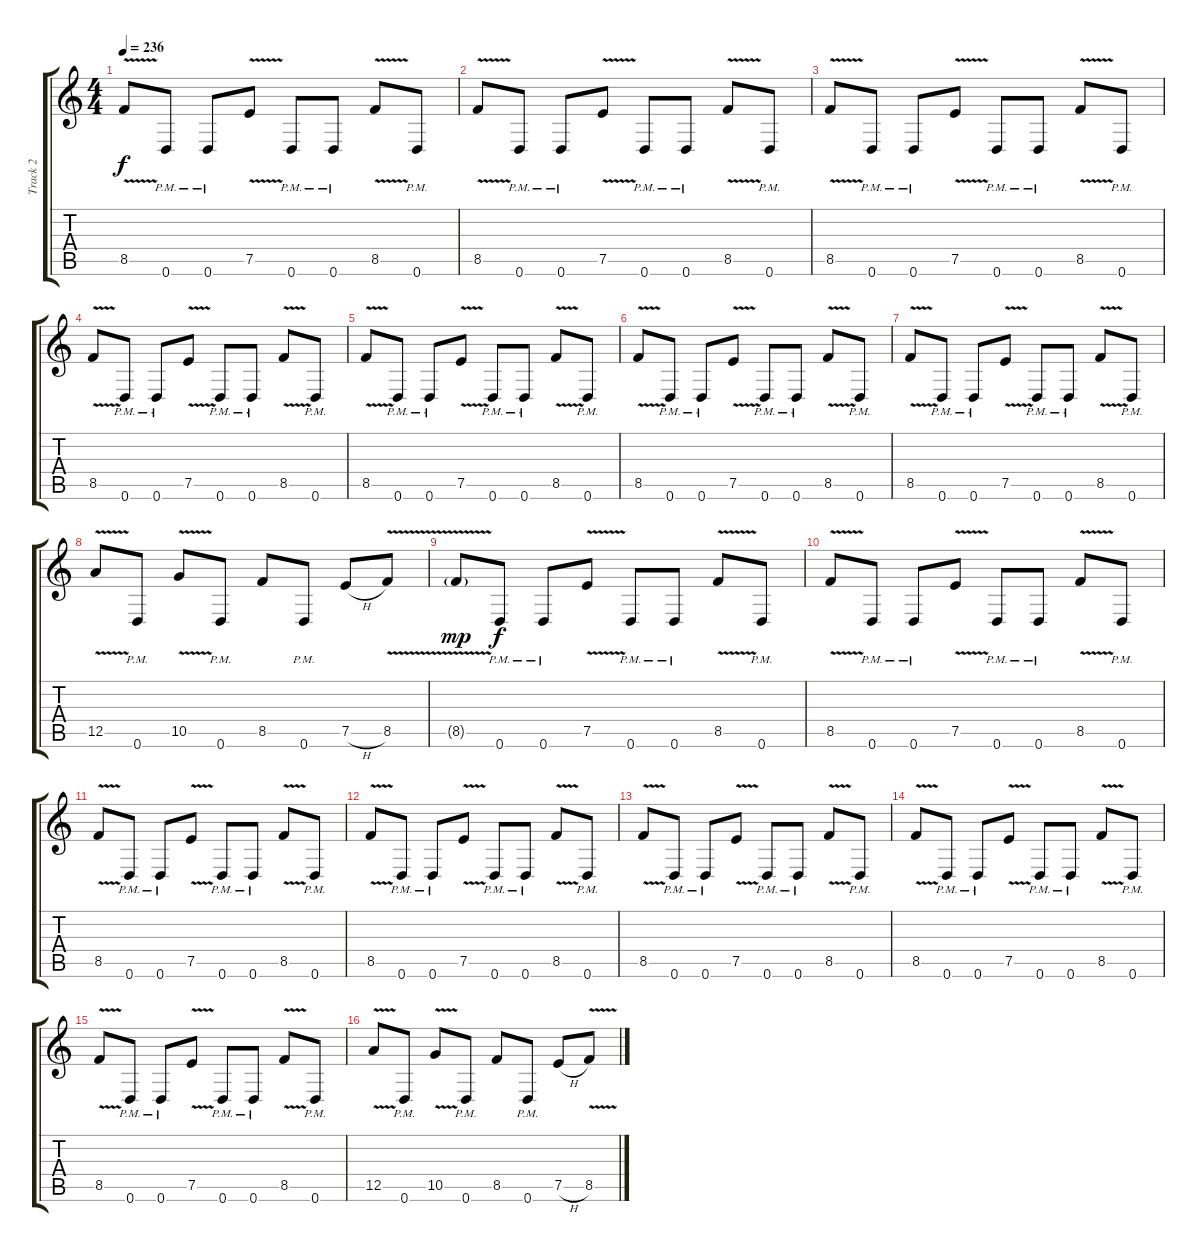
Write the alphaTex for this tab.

\track ("Track 2" "Track 2") {instrument distortionguitar}
\staff {score tabs}
\tuning (E4 B3 G3 D3 A2 D2) {hide}
\ts (4 4)
\tempo 236
\clef g2
\ks c
8.5{v}.8{dy f} 0.6{pm}.8 0.6{pm}.8 7.5{v}.8 0.6{pm}.8 0.6{pm}.8 8.5{v}.8 0.6{pm}.8 |
8.5{v}.8 0.6{pm}.8 0.6{pm}.8 7.5{v}.8 0.6{pm}.8 0.6{pm}.8 8.5{v}.8 0.6{pm}.8 |
8.5{v}.8 0.6{pm}.8 0.6{pm}.8 7.5{v}.8 0.6{pm}.8 0.6{pm}.8 8.5{v}.8 0.6{pm}.8 |
8.5{v}.8 0.6{pm}.8 0.6{pm}.8 7.5{v}.8 0.6{pm}.8 0.6{pm}.8 8.5{v}.8 0.6{pm}.8 |
8.5{v}.8 0.6{pm}.8 0.6{pm}.8 7.5{v}.8 0.6{pm}.8 0.6{pm}.8 8.5{v}.8 0.6{pm}.8 |
8.5{v}.8 0.6{pm}.8 0.6{pm}.8 7.5{v}.8 0.6{pm}.8 0.6{pm}.8 8.5{v}.8 0.6{pm}.8 |
8.5{v}.8 0.6{pm}.8 0.6{pm}.8 7.5{v}.8 0.6{pm}.8 0.6{pm}.8 8.5{v}.8 0.6{pm}.8 |
12.5{v}.8 0.6{pm}.8 10.5{v}.8 0.6{pm}.8 8.5.8 0.6{pm}.8 7.5{h}.8 8.5{v}.8 |
8.5{v g}.8{dy mp} 0.6{pm}.8{dy f} 0.6{pm}.8 7.5{v}.8 0.6{pm}.8 0.6{pm}.8 8.5{v}.8 0.6{pm}.8 |
8.5{v}.8 0.6{pm}.8 0.6{pm}.8 7.5{v}.8 0.6{pm}.8 0.6{pm}.8 8.5{v}.8 0.6{pm}.8 |
8.5{v}.8 0.6{pm}.8 0.6{pm}.8 7.5{v}.8 0.6{pm}.8 0.6{pm}.8 8.5{v}.8 0.6{pm}.8 |
8.5{v}.8 0.6{pm}.8 0.6{pm}.8 7.5{v}.8 0.6{pm}.8 0.6{pm}.8 8.5{v}.8 0.6{pm}.8 |
8.5{v}.8 0.6{pm}.8 0.6{pm}.8 7.5{v}.8 0.6{pm}.8 0.6{pm}.8 8.5{v}.8 0.6{pm}.8 |
8.5{v}.8 0.6{pm}.8 0.6{pm}.8 7.5{v}.8 0.6{pm}.8 0.6{pm}.8 8.5{v}.8 0.6{pm}.8 |
8.5{v}.8 0.6{pm}.8 0.6{pm}.8 7.5{v}.8 0.6{pm}.8 0.6{pm}.8 8.5{v}.8 0.6{pm}.8 |
12.5{v}.8 0.6{pm}.8 10.5{v}.8 0.6{pm}.8 8.5.8 0.6{pm}.8 7.5{h}.8 8.5{v}.8
